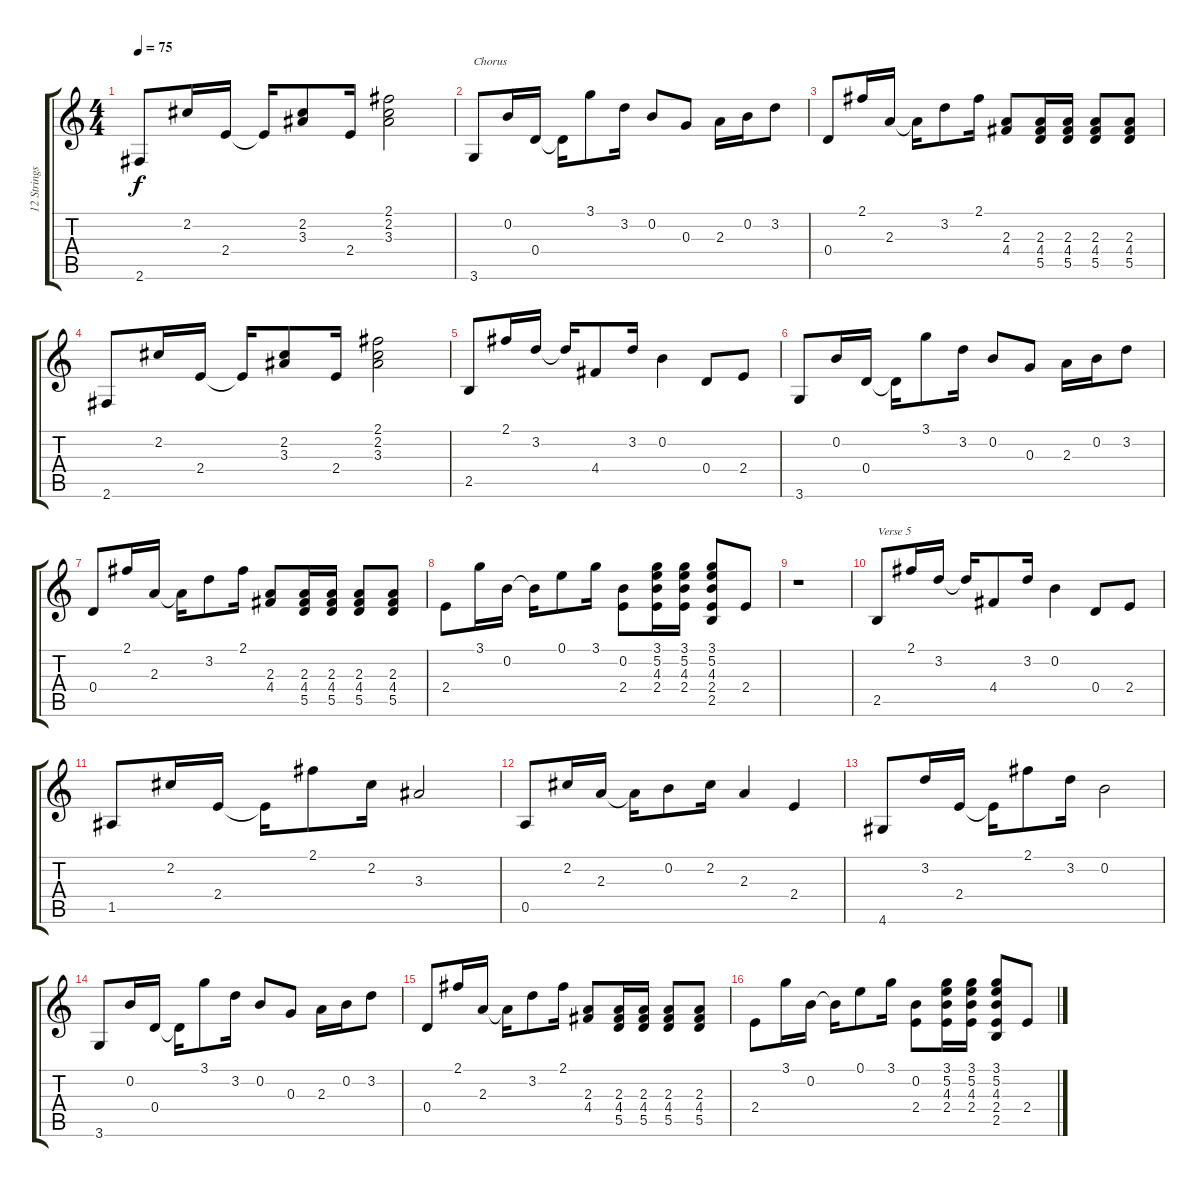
\track ("12 Strings Capo 2nd" "12 Strings") {instrument acousticguitarsteel}
\staff {score tabs}
\tuning (E4 B3 G3 D3 A2 E2) {hide}
\ts (4 4)
\tempo 75
\clef g2
\ks c
2.6.8{dy f} 2.2.16 2.4.16 2.4{t}.16 (2.2 3.3).8 2.4.16 (2.1 2.2 3.3).2 |
3.6.8{txt "Chorus"} 0.2.16 0.4.16 0.4{t}.16 3.1.8 3.2.16 0.2.8 0.3.8 2.3.16 0.2.16 3.2.8 |
0.4.8 2.1.16 2.3.16 2.3{t}.16 3.2.8 2.1.16 (2.3 4.4).8 (2.3 4.4 5.5).16 (2.3 4.4 5.5).16 (2.3 4.4 5.5).8 (2.3 4.4 5.5).8 |
2.6.8 2.2.16 2.4.16 2.4{t}.16 (2.2 3.3).8 2.4.16 (2.1 2.2 3.3).2 |
2.5.8 2.1.16 3.2.16 3.2{t}.16 4.4.8 3.2.16 0.2.4 0.4.8 2.4.8 |
3.6.8 0.2.16 0.4.16 0.4{t}.16 3.1.8 3.2.16 0.2.8 0.3.8 2.3.16 0.2.16 3.2.8 |
0.4.8 2.1.16 2.3.16 2.3{t}.16 3.2.8 2.1.16 (2.3 4.4).8 (2.3 4.4 5.5).16 (2.3 4.4 5.5).16 (2.3 4.4 5.5).8 (2.3 4.4 5.5).8 |
2.4.8 3.1.16 0.2.16 0.2{t}.16 0.1.8 3.1.16 (0.2 2.4).8 (3.1 5.2 4.3 2.4).16 (3.1 5.2 4.3 2.4).16 (3.1 5.2 4.3 2.4 2.5).8 2.4.8 |
r.1 |
2.5.8{txt "Verse 5"} 2.1.16 3.2.16 3.2{t}.16 4.4.8 3.2.16 0.2.4 0.4.8 2.4.8 |
1.5.8 2.2.16 2.4.16 2.4{t}.16 2.1.8 2.2.16 3.3.2 |
0.5.8 2.2.16 2.3.16 2.3{t}.16 0.2.8 2.2.16 2.3.4 2.4.4 |
4.6.8 3.2.16 2.4.16 2.4{t}.16 2.1.8 3.2.16 0.2.2 |
3.6.8 0.2.16 0.4.16 0.4{t}.16 3.1.8 3.2.16 0.2.8 0.3.8 2.3.16 0.2.16 3.2.8 |
0.4.8 2.1.16 2.3.16 2.3{t}.16 3.2.8 2.1.16 (2.3 4.4).8 (2.3 4.4 5.5).16 (2.3 4.4 5.5).16 (2.3 4.4 5.5).8 (2.3 4.4 5.5).8 |
2.4.8 3.1.16 0.2.16 0.2{t}.16 0.1.8 3.1.16 (0.2 2.4).8 (3.1 5.2 4.3 2.4).16 (3.1 5.2 4.3 2.4).16 (3.1 5.2 4.3 2.4 2.5).8 2.4.8
